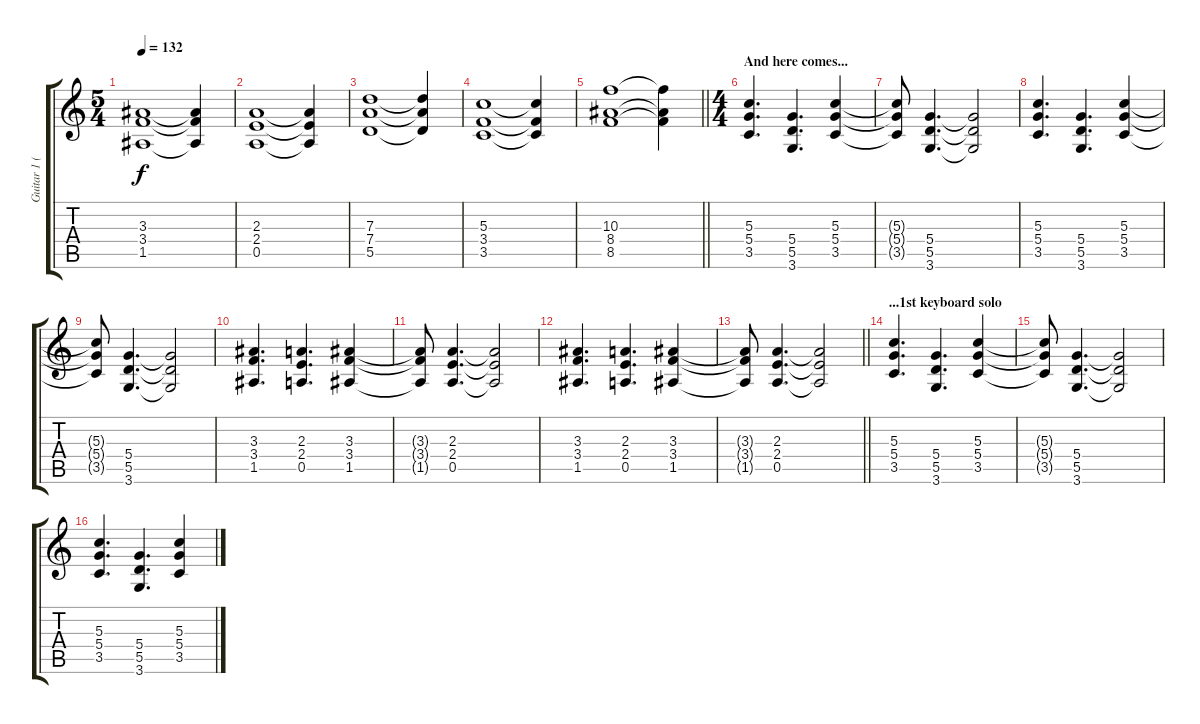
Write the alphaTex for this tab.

\track ("Guitar 1 (distorted)" "Guitar 1 (") {instrument overdrivenguitar}
\staff {score tabs}
\tuning (E4 B3 G3 D3 A2 E2) {hide}
\ts (5 4)
\tempo 132
\clef g2
\ks c
(3.3 3.4 1.5).1{dy f} (3.3{t} 3.4{t} 1.5{t}).4 |
(2.3 2.4 0.5).1 (2.3{t} 2.4{t} 0.5{t}).4 |
(7.3 7.4 5.5).1 (7.3{t} 7.4{t} 5.5{t}).4 |
(5.3 3.4 3.5).1 (5.3{t} 3.4{t} 3.5{t}).4 |
\barLineRight lightlight
(10.3 8.4 8.5).1 (10.3{t} 8.4{t} 8.5{t}).4 |
\ts (4 4)
\section ("" "And here comes...")
(5.3 5.4 3.5).4{d} (5.4 5.5 3.6).4{d} (5.3 5.4 3.5).4 |
(5.3{t} 5.4{t} 3.5{t}).8 (5.4 5.5 3.6).4{d} (5.4{t} 5.5{t} 3.6{t}).2 |
(5.3 5.4 3.5).4{d} (5.4 5.5 3.6).4{d} (5.3 5.4 3.5).4 |
(5.3{t} 5.4{t} 3.5{t}).8 (5.4 5.5 3.6).4{d} (5.4{t} 5.5{t} 3.6{t}).2 |
(3.3 3.4 1.5).4{d} (2.3 2.4 0.5).4{d} (3.3 3.4 1.5).4 |
(3.3{t} 3.4{t} 1.5{t}).8 (2.3 2.4 0.5).4{d} (2.3{t} 2.4{t} 0.5{t}).2 |
(3.3 3.4 1.5).4{d} (2.3 2.4 0.5).4{d} (3.3 3.4 1.5).4 |
\barLineRight lightlight
(3.3{t} 3.4{t} 1.5{t}).8 (2.3 2.4 0.5).4{d} (2.3{t} 2.4{t} 0.5{t}).2 |
\section ("" "...1st keyboard solo")
(5.3 5.4 3.5).4{d} (5.4 5.5 3.6).4{d} (5.3 5.4 3.5).4 |
(5.3{t} 5.4{t} 3.5{t}).8 (5.4 5.5 3.6).4{d} (5.4{t} 5.5{t} 3.6{t}).2 |
(5.3 5.4 3.5).4{d} (5.4 5.5 3.6).4{d} (5.3 5.4 3.5).4
